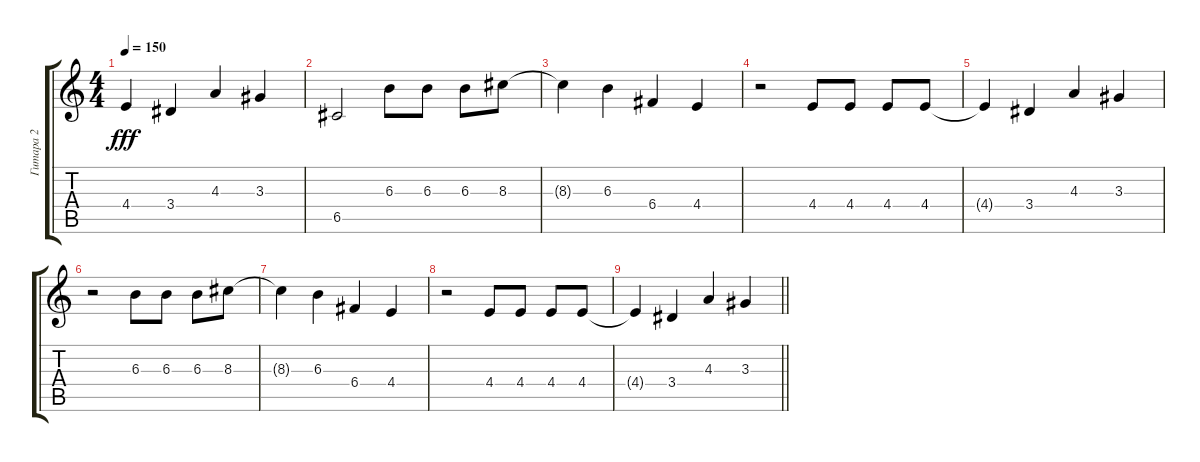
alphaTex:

\track ("Гитара 2" "Гитара 2") {instrument acousticguitarsteel}
\staff {score tabs}
\tuning (D4 A3 F3 C3 G2 D2) {hide}
\ts (4 4)
\tempo 150
\clef g2
\ks c
4.4{t}.4{dy fff} 3.4.4 4.3.4 3.3.4 |
6.5.2 6.3.8 6.3.8 6.3.8 8.3.8 |
8.3{t}.4 6.3.4 6.4.4 4.4.4 |
r.2 4.4.8 4.4.8 4.4.8 4.4.8 |
4.4{t}.4 3.4.4 4.3.4 3.3.4 |
r.2 6.3.8 6.3.8 6.3.8 8.3.8 |
8.3{t}.4 6.3.4 6.4.4 4.4.4 |
r.2 4.4.8 4.4.8 4.4.8 4.4.8 |
\barLineRight lightlight
4.4{t}.4 3.4.4 4.3.4 3.3.4
